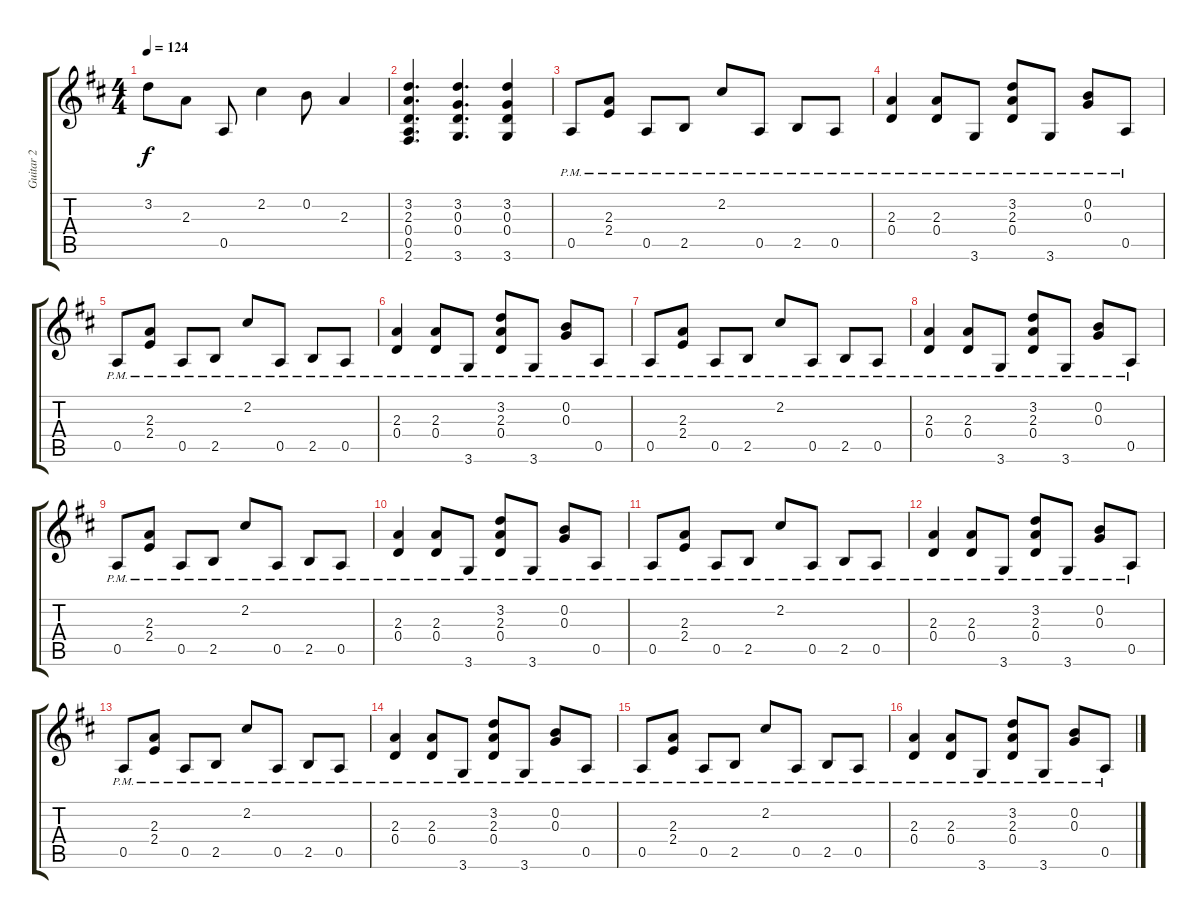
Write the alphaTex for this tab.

\track ("Guitar 2" "Guitar 2") {instrument overdrivenguitar}
\staff {score tabs}
\tuning (E4 B3 G3 D3 A2 E2) {hide}
\ts (4 4)
\tempo 124
\clef g2
\ks d
3.2.8{dy f} 2.3.8 0.5.8 2.2.4 0.2.8 2.3.4 |
(3.2 2.3 0.4 0.5 2.6).4{d} (3.2 0.3 0.4 3.6).4{d} (3.2 0.3 0.4 3.6).4 |
0.5{pm}.8 (2.3{pm} 2.4{pm}).8 0.5{pm}.8 2.5{pm}.8 2.2{pm}.8 0.5{pm}.8 2.5{pm}.8 0.5{pm}.8 |
(2.3{pm} 0.4{pm}).4 (2.3{pm} 0.4{pm}).8 3.6{pm}.8 (3.2{pm} 2.3{pm} 0.4{pm}).8 3.6{pm}.8 (0.2{pm} 0.3{pm}).8 0.5{pm}.8 |
0.5{pm}.8 (2.3{pm} 2.4{pm}).8 0.5{pm}.8 2.5{pm}.8 2.2{pm}.8 0.5{pm}.8 2.5{pm}.8 0.5{pm}.8 |
(2.3{pm} 0.4{pm}).4 (2.3{pm} 0.4{pm}).8 3.6{pm}.8 (3.2{pm} 2.3{pm} 0.4{pm}).8 3.6{pm}.8 (0.2{pm} 0.3{pm}).8 0.5{pm}.8 |
0.5{pm}.8 (2.3{pm} 2.4{pm}).8 0.5{pm}.8 2.5{pm}.8 2.2{pm}.8 0.5{pm}.8 2.5{pm}.8 0.5{pm}.8 |
(2.3{pm} 0.4{pm}).4 (2.3{pm} 0.4{pm}).8 3.6{pm}.8 (3.2{pm} 2.3{pm} 0.4{pm}).8 3.6{pm}.8 (0.2{pm} 0.3{pm}).8 0.5{pm}.8 |
0.5{pm}.8 (2.3{pm} 2.4{pm}).8 0.5{pm}.8 2.5{pm}.8 2.2{pm}.8 0.5{pm}.8 2.5{pm}.8 0.5{pm}.8 |
(2.3{pm} 0.4{pm}).4 (2.3{pm} 0.4{pm}).8 3.6{pm}.8 (3.2{pm} 2.3{pm} 0.4{pm}).8 3.6{pm}.8 (0.2{pm} 0.3{pm}).8 0.5{pm}.8 |
0.5{pm}.8 (2.3{pm} 2.4{pm}).8 0.5{pm}.8 2.5{pm}.8 2.2{pm}.8 0.5{pm}.8 2.5{pm}.8 0.5{pm}.8 |
(2.3{pm} 0.4{pm}).4 (2.3{pm} 0.4{pm}).8 3.6{pm}.8 (3.2{pm} 2.3{pm} 0.4{pm}).8 3.6{pm}.8 (0.2{pm} 0.3{pm}).8 0.5{pm}.8 |
0.5{pm}.8 (2.3{pm} 2.4{pm}).8 0.5{pm}.8 2.5{pm}.8 2.2{pm}.8 0.5{pm}.8 2.5{pm}.8 0.5{pm}.8 |
(2.3{pm} 0.4{pm}).4 (2.3{pm} 0.4{pm}).8 3.6{pm}.8 (3.2{pm} 2.3{pm} 0.4{pm}).8 3.6{pm}.8 (0.2{pm} 0.3{pm}).8 0.5{pm}.8 |
0.5{pm}.8 (2.3{pm} 2.4{pm}).8 0.5{pm}.8 2.5{pm}.8 2.2{pm}.8 0.5{pm}.8 2.5{pm}.8 0.5{pm}.8 |
(2.3{pm} 0.4{pm}).4 (2.3{pm} 0.4{pm}).8 3.6{pm}.8 (3.2{pm} 2.3{pm} 0.4{pm}).8 3.6{pm}.8 (0.2{pm} 0.3{pm}).8 0.5{pm}.8
